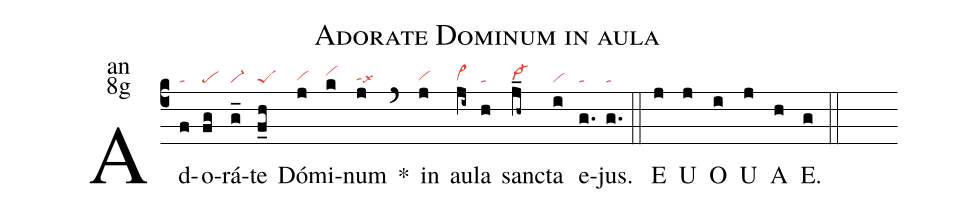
name:Adorate Dominum in aula;
office-part:an;
mode:8g;
nabc-lines:1;
%%
(c4) Ad(f|ta)o(fg|pe)rá(g_|vi-)te(f_h|peS) Dó(j|vihg)mi(k|vihi)num(j|tahglsx6) <sp>*</sp>(`) in(j|vihg) au(ji~|vi>hg)la(h|ta) san(j_h~|vi->hg)cta(i|vi) e(g.|ta)jus.(g.|ta) (::)
<eu>E(j) U(j) O(i) U(j) A(h) E.(g) </eu>(::)
